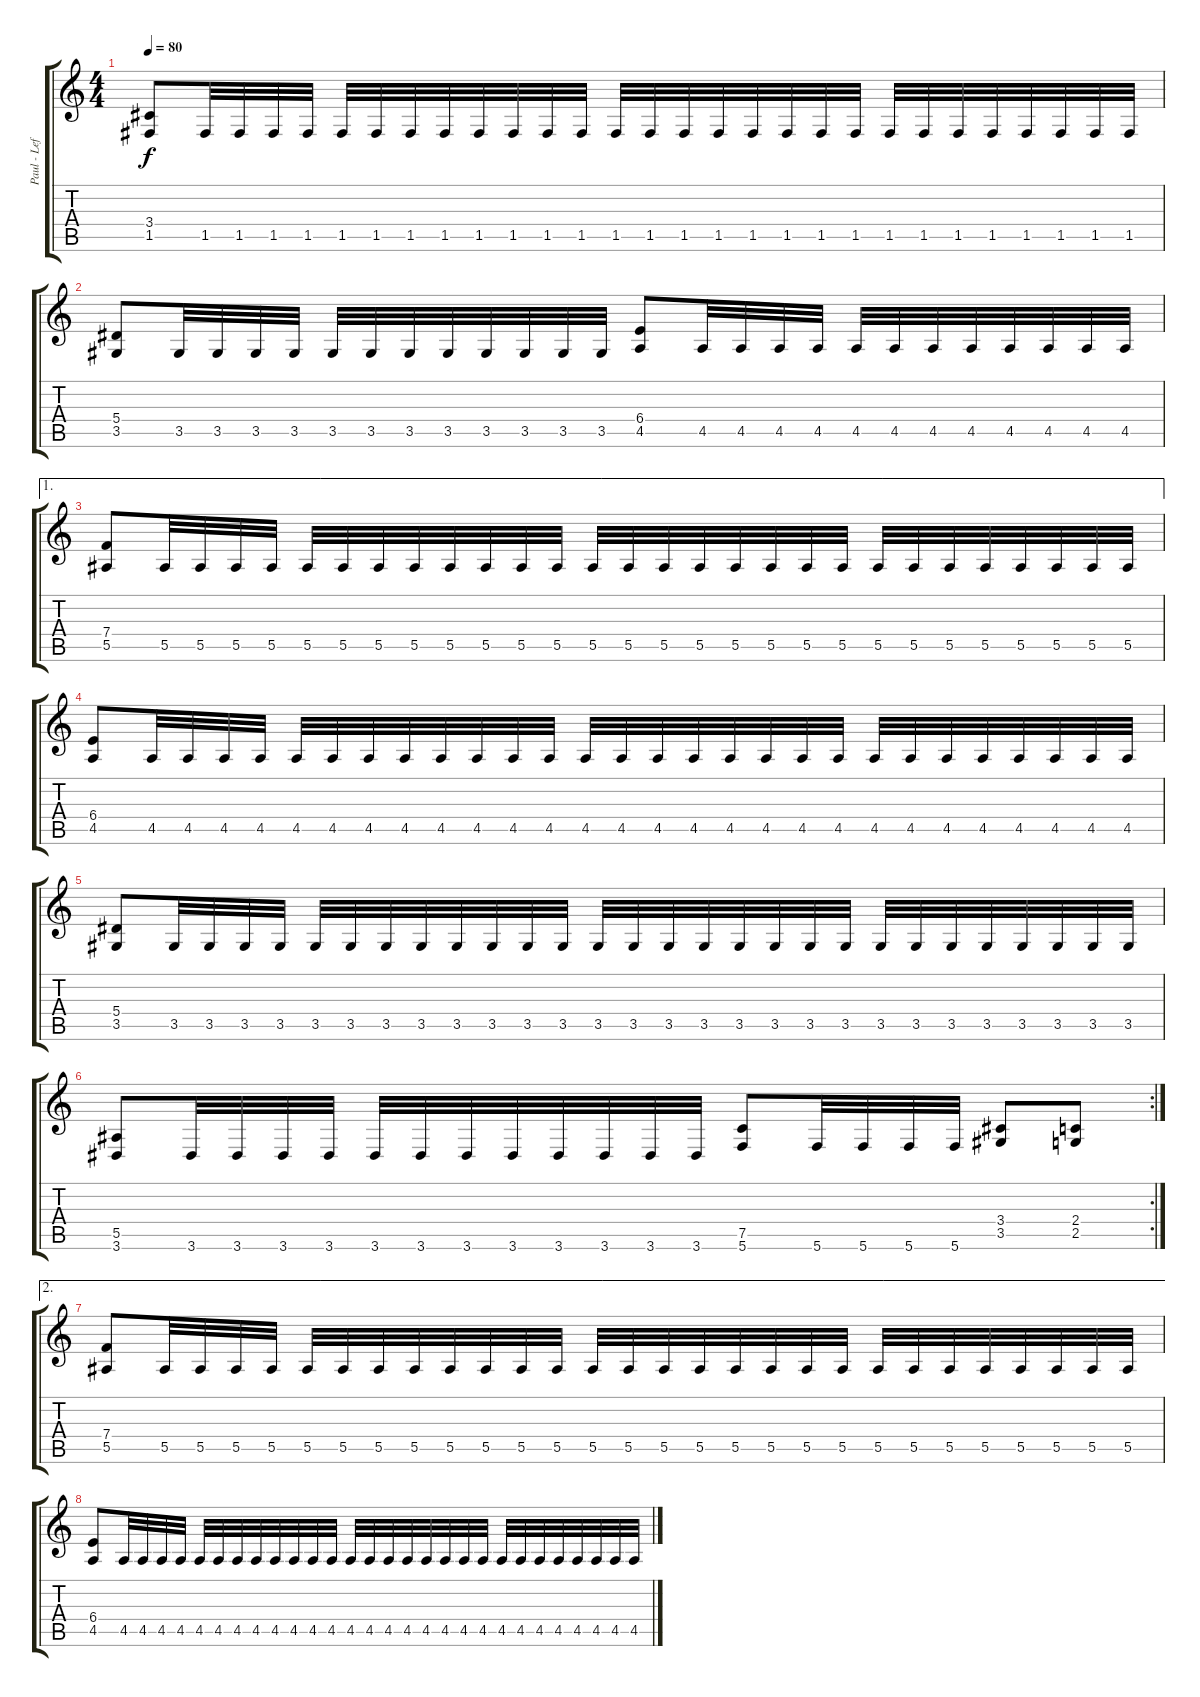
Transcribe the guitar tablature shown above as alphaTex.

\track ("Paul - Left" "Paul - Lef") {instrument distortionguitar}
\staff {score tabs}
\tuning (C4 G3 Eb3 Bb2 F2 C2) {hide}
\ts (4 4)
\tempo 80
\clef g2
\ks c
(3.4 1.5).8{dy f} 1.5.32 1.5.32 1.5.32 1.5.32 1.5.32 1.5.32 1.5.32 1.5.32 1.5.32 1.5.32 1.5.32 1.5.32 1.5.32 1.5.32 1.5.32 1.5.32 1.5.32 1.5.32 1.5.32 1.5.32 1.5.32 1.5.32 1.5.32 1.5.32 1.5.32 1.5.32 1.5.32 1.5.32 |
(5.4 3.5).8 3.5.32 3.5.32 3.5.32 3.5.32 3.5.32 3.5.32 3.5.32 3.5.32 3.5.32 3.5.32 3.5.32 3.5.32 (6.4 4.5).8 4.5.32 4.5.32 4.5.32 4.5.32 4.5.32 4.5.32 4.5.32 4.5.32 4.5.32 4.5.32 4.5.32 4.5.32 |
\ae 1
(7.4 5.5).8 5.5.32 5.5.32 5.5.32 5.5.32 5.5.32 5.5.32 5.5.32 5.5.32 5.5.32 5.5.32 5.5.32 5.5.32 5.5.32 5.5.32 5.5.32 5.5.32 5.5.32 5.5.32 5.5.32 5.5.32 5.5.32 5.5.32 5.5.32 5.5.32 5.5.32 5.5.32 5.5.32 5.5.32 |
(6.4 4.5).8 4.5.32 4.5.32 4.5.32 4.5.32 4.5.32 4.5.32 4.5.32 4.5.32 4.5.32 4.5.32 4.5.32 4.5.32 4.5.32 4.5.32 4.5.32 4.5.32 4.5.32 4.5.32 4.5.32 4.5.32 4.5.32 4.5.32 4.5.32 4.5.32 4.5.32 4.5.32 4.5.32 4.5.32 |
(5.4 3.5).8 3.5.32 3.5.32 3.5.32 3.5.32 3.5.32 3.5.32 3.5.32 3.5.32 3.5.32 3.5.32 3.5.32 3.5.32 3.5.32 3.5.32 3.5.32 3.5.32 3.5.32 3.5.32 3.5.32 3.5.32 3.5.32 3.5.32 3.5.32 3.5.32 3.5.32 3.5.32 3.5.32 3.5.32 |
\rc 2
(5.5 3.6).8 3.6.32 3.6.32 3.6.32 3.6.32 3.6.32 3.6.32 3.6.32 3.6.32 3.6.32 3.6.32 3.6.32 3.6.32 (7.5 5.6).8 5.6.32 5.6.32 5.6.32 5.6.32 (3.4 3.5).8 (2.4 2.5).8 |
\ae 2
(7.4 5.5).8 5.5.32 5.5.32 5.5.32 5.5.32 5.5.32 5.5.32 5.5.32 5.5.32 5.5.32 5.5.32 5.5.32 5.5.32 5.5.32 5.5.32 5.5.32 5.5.32 5.5.32 5.5.32 5.5.32 5.5.32 5.5.32 5.5.32 5.5.32 5.5.32 5.5.32 5.5.32 5.5.32 5.5.32 |
(6.4 4.5).8 4.5.32 4.5.32 4.5.32 4.5.32 4.5.32 4.5.32 4.5.32 4.5.32 4.5.32 4.5.32 4.5.32 4.5.32 4.5.32 4.5.32 4.5.32 4.5.32 4.5.32 4.5.32 4.5.32 4.5.32 4.5.32 4.5.32 4.5.32 4.5.32 4.5.32 4.5.32 4.5.32 4.5.32
